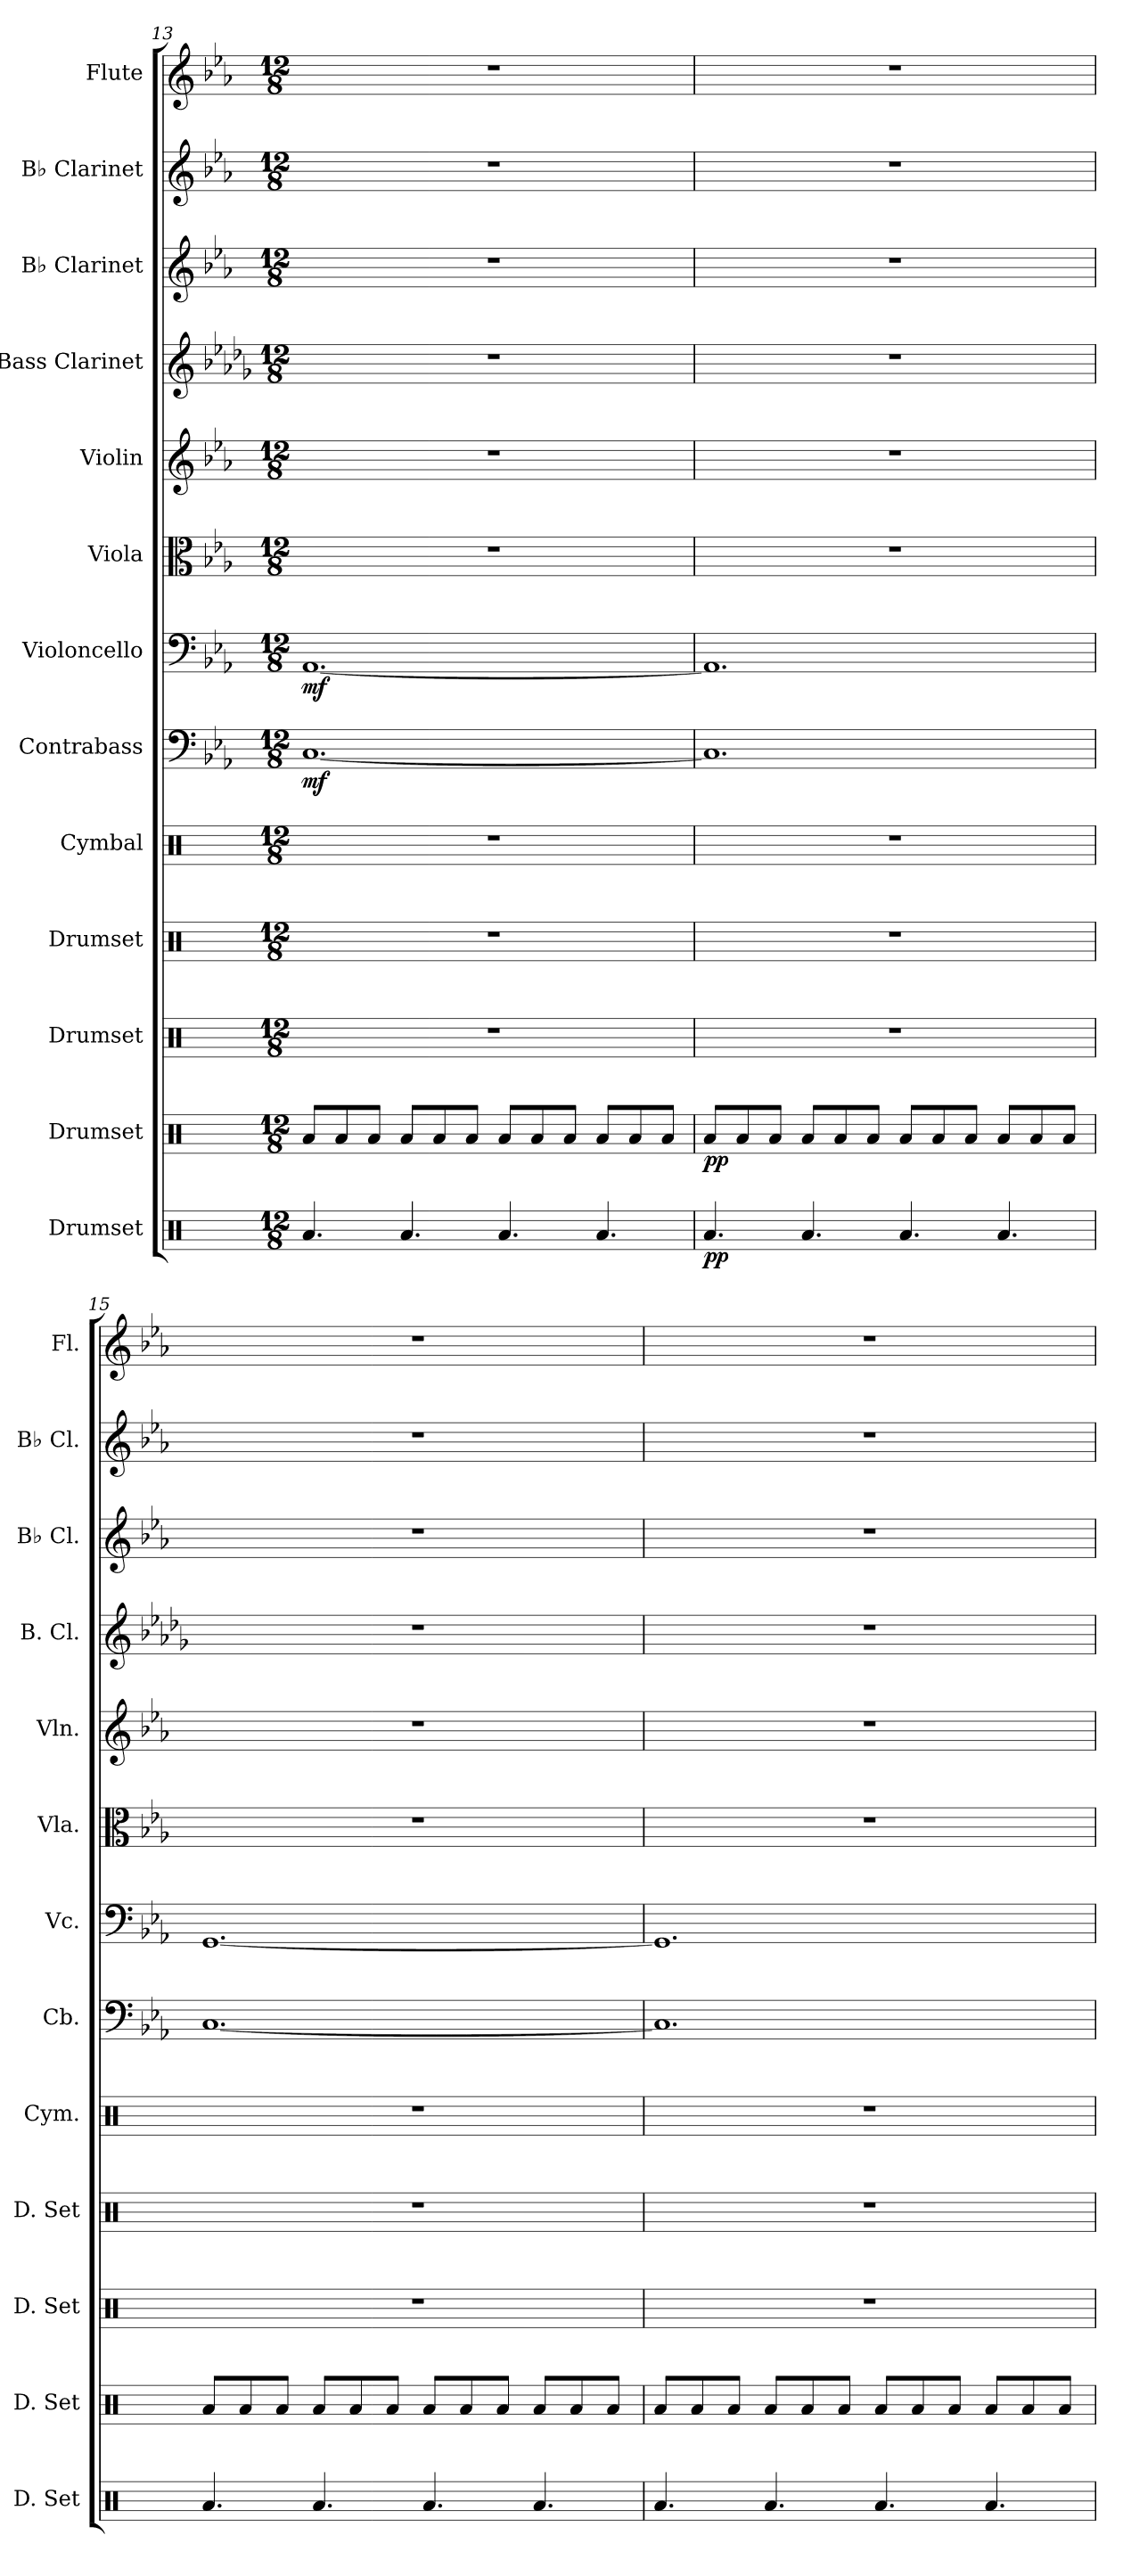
**kern	**dynam	**kern	**dynam	**kern	**kern	**kern	**kern	**dynam	**kern	**dynam	**kern	**kern	**kern	**kern	**kern	**kern
*part13	*part13	*part12	*part12	*part11	*part10	*part9	*part8	*part8	*part7	*part7	*part6	*part5	*part4	*part3	*part2	*part1
*staff13	*staff13	*staff12	*staff12	*staff11	*staff10	*staff9	*staff8	*staff8	*staff7	*staff7	*staff6	*staff5	*staff4	*staff3	*staff2	*staff1
*I"Drumset	*	*I"Drumset	*	*I"Drumset	*I"Drumset	*I"Cymbal	*I"Contrabass	*	*I"Violoncello	*	*I"Viola	*I"Violin	*I"Bass Clarinet	*I"B♭ Clarinet	*I"B♭ Clarinet	*I"Flute
*I'D. Set	*	*I'D. Set	*	*I'D. Set	*I'D. Set	*I'Cym.	*I'Cb.	*	*I'Vc.	*	*I'Vla.	*I'Vln.	*I'B. Cl.	*I'B♭ Cl.	*I'B♭ Cl.	*I'Fl.
*clefX	*	*clefX	*	*clefX	*clefX	*clefX	*clefF4	*	*clefF4	*	*clefC3	*clefG2	*clefG2	*clefG2	*clefG2	*clefG2
*	*	*	*	*	*	*	*ITrd7c12	*	*	*	*	*	*ITrd8c14	*ITrd1c2	*ITrd1c2	*
*k[]	*	*k[]	*	*k[]	*k[]	*k[]	*k[b-e-a-]	*	*k[b-e-a-]	*	*k[b-e-a-]	*k[b-e-a-]	*k[b-e-a-d-g-]	*k[b-e-a-d-g-]	*k[b-e-a-d-g-]	*k[b-e-a-]
*M12/8	*	*M12/8	*	*M12/8	*M12/8	*M12/8	*M12/8	*	*M12/8	*	*M12/8	*M12/8	*M12/8	*M12/8	*M12/8	*M12/8
=13	=13	=13	=13	=13	=13	=13	=13	=13	=13	=13	=13	=13	=13	=13	=13	=13
!	!	!	!	!	!	!	!	!LO:DY:b	!	!LO:DY:b	!	!	!	!	!	!
4.Ra/	.	8Ra/L	.	1.r	1.r	1.r	[1.CC	mf	[1.AA-	mf	1.r	1.r	1.r	1.r	1.r	1.r
.	.	8Ra/	.	.	.	.	.	.	.	.	.	.	.	.	.	.
.	.	8Ra/J	.	.	.	.	.	.	.	.	.	.	.	.	.	.
4.Ra/	.	8Ra/L	.	.	.	.	.	.	.	.	.	.	.	.	.	.
.	.	8Ra/	.	.	.	.	.	.	.	.	.	.	.	.	.	.
.	.	8Ra/J	.	.	.	.	.	.	.	.	.	.	.	.	.	.
4.Ra/	.	8Ra/L	.	.	.	.	.	.	.	.	.	.	.	.	.	.
.	.	8Ra/	.	.	.	.	.	.	.	.	.	.	.	.	.	.
.	.	8Ra/J	.	.	.	.	.	.	.	.	.	.	.	.	.	.
4.Ra/	.	8Ra/L	.	.	.	.	.	.	.	.	.	.	.	.	.	.
.	.	8Ra/	.	.	.	.	.	.	.	.	.	.	.	.	.	.
.	.	8Ra/J	.	.	.	.	.	.	.	.	.	.	.	.	.	.
=14	=14	=14	=14	=14	=14	=14	=14	=14	=14	=14	=14	=14	=14	=14	=14	=14
!	!LO:DY:b	!	!LO:DY:b	!	!	!	!	!	!	!	!	!	!	!	!	!
4.Ra/	pp	8Ra/L	pp	1.r	1.r	1.r	1.CC]	.	1.AA-]	.	1.r	1.r	1.r	1.r	1.r	1.r
.	.	8Ra/	.	.	.	.	.	.	.	.	.	.	.	.	.	.
.	.	8Ra/J	.	.	.	.	.	.	.	.	.	.	.	.	.	.
4.Ra/	.	8Ra/L	.	.	.	.	.	.	.	.	.	.	.	.	.	.
.	.	8Ra/	.	.	.	.	.	.	.	.	.	.	.	.	.	.
.	.	8Ra/J	.	.	.	.	.	.	.	.	.	.	.	.	.	.
4.Ra/	.	8Ra/L	.	.	.	.	.	.	.	.	.	.	.	.	.	.
.	.	8Ra/	.	.	.	.	.	.	.	.	.	.	.	.	.	.
.	.	8Ra/J	.	.	.	.	.	.	.	.	.	.	.	.	.	.
4.Ra/	.	8Ra/L	.	.	.	.	.	.	.	.	.	.	.	.	.	.
.	.	8Ra/	.	.	.	.	.	.	.	.	.	.	.	.	.	.
.	.	8Ra/J	.	.	.	.	.	.	.	.	.	.	.	.	.	.
!!LO:PB:g=z
=15	=15	=15	=15	=15	=15	=15	=15	=15	=15	=15	=15	=15	=15	=15	=15	=15
4.Ra/	.	8Ra/L	.	1.r	1.r	1.r	[1.CC	.	[1.GG	.	1.r	1.r	1.r	1.r	1.r	1.r
.	.	8Ra/	.	.	.	.	.	.	.	.	.	.	.	.	.	.
.	.	8Ra/J	.	.	.	.	.	.	.	.	.	.	.	.	.	.
4.Ra/	.	8Ra/L	.	.	.	.	.	.	.	.	.	.	.	.	.	.
.	.	8Ra/	.	.	.	.	.	.	.	.	.	.	.	.	.	.
.	.	8Ra/J	.	.	.	.	.	.	.	.	.	.	.	.	.	.
4.Ra/	.	8Ra/L	.	.	.	.	.	.	.	.	.	.	.	.	.	.
.	.	8Ra/	.	.	.	.	.	.	.	.	.	.	.	.	.	.
.	.	8Ra/J	.	.	.	.	.	.	.	.	.	.	.	.	.	.
4.Ra/	.	8Ra/L	.	.	.	.	.	.	.	.	.	.	.	.	.	.
.	.	8Ra/	.	.	.	.	.	.	.	.	.	.	.	.	.	.
.	.	8Ra/J	.	.	.	.	.	.	.	.	.	.	.	.	.	.
=16	=16	=16	=16	=16	=16	=16	=16	=16	=16	=16	=16	=16	=16	=16	=16	=16
4.Ra/	.	8Ra/L	.	1.r	1.r	1.r	1.CC]	.	1.GG]	.	1.r	1.r	1.r	1.r	1.r	1.r
.	.	8Ra/	.	.	.	.	.	.	.	.	.	.	.	.	.	.
.	.	8Ra/J	.	.	.	.	.	.	.	.	.	.	.	.	.	.
4.Ra/	.	8Ra/L	.	.	.	.	.	.	.	.	.	.	.	.	.	.
.	.	8Ra/	.	.	.	.	.	.	.	.	.	.	.	.	.	.
.	.	8Ra/J	.	.	.	.	.	.	.	.	.	.	.	.	.	.
4.Ra/	.	8Ra/L	.	.	.	.	.	.	.	.	.	.	.	.	.	.
.	.	8Ra/	.	.	.	.	.	.	.	.	.	.	.	.	.	.
.	.	8Ra/J	.	.	.	.	.	.	.	.	.	.	.	.	.	.
4.Ra/	.	8Ra/L	.	.	.	.	.	.	.	.	.	.	.	.	.	.
.	.	8Ra/	.	.	.	.	.	.	.	.	.	.	.	.	.	.
.	.	8Ra/J	.	.	.	.	.	.	.	.	.	.	.	.	.	.
=	=	=	=	=	=	=	=	=	=	=	=	=	=	=	=	=
*-	*-	*-	*-	*-	*-	*-	*-	*-	*-	*-	*-	*-	*-	*-	*-	*-
